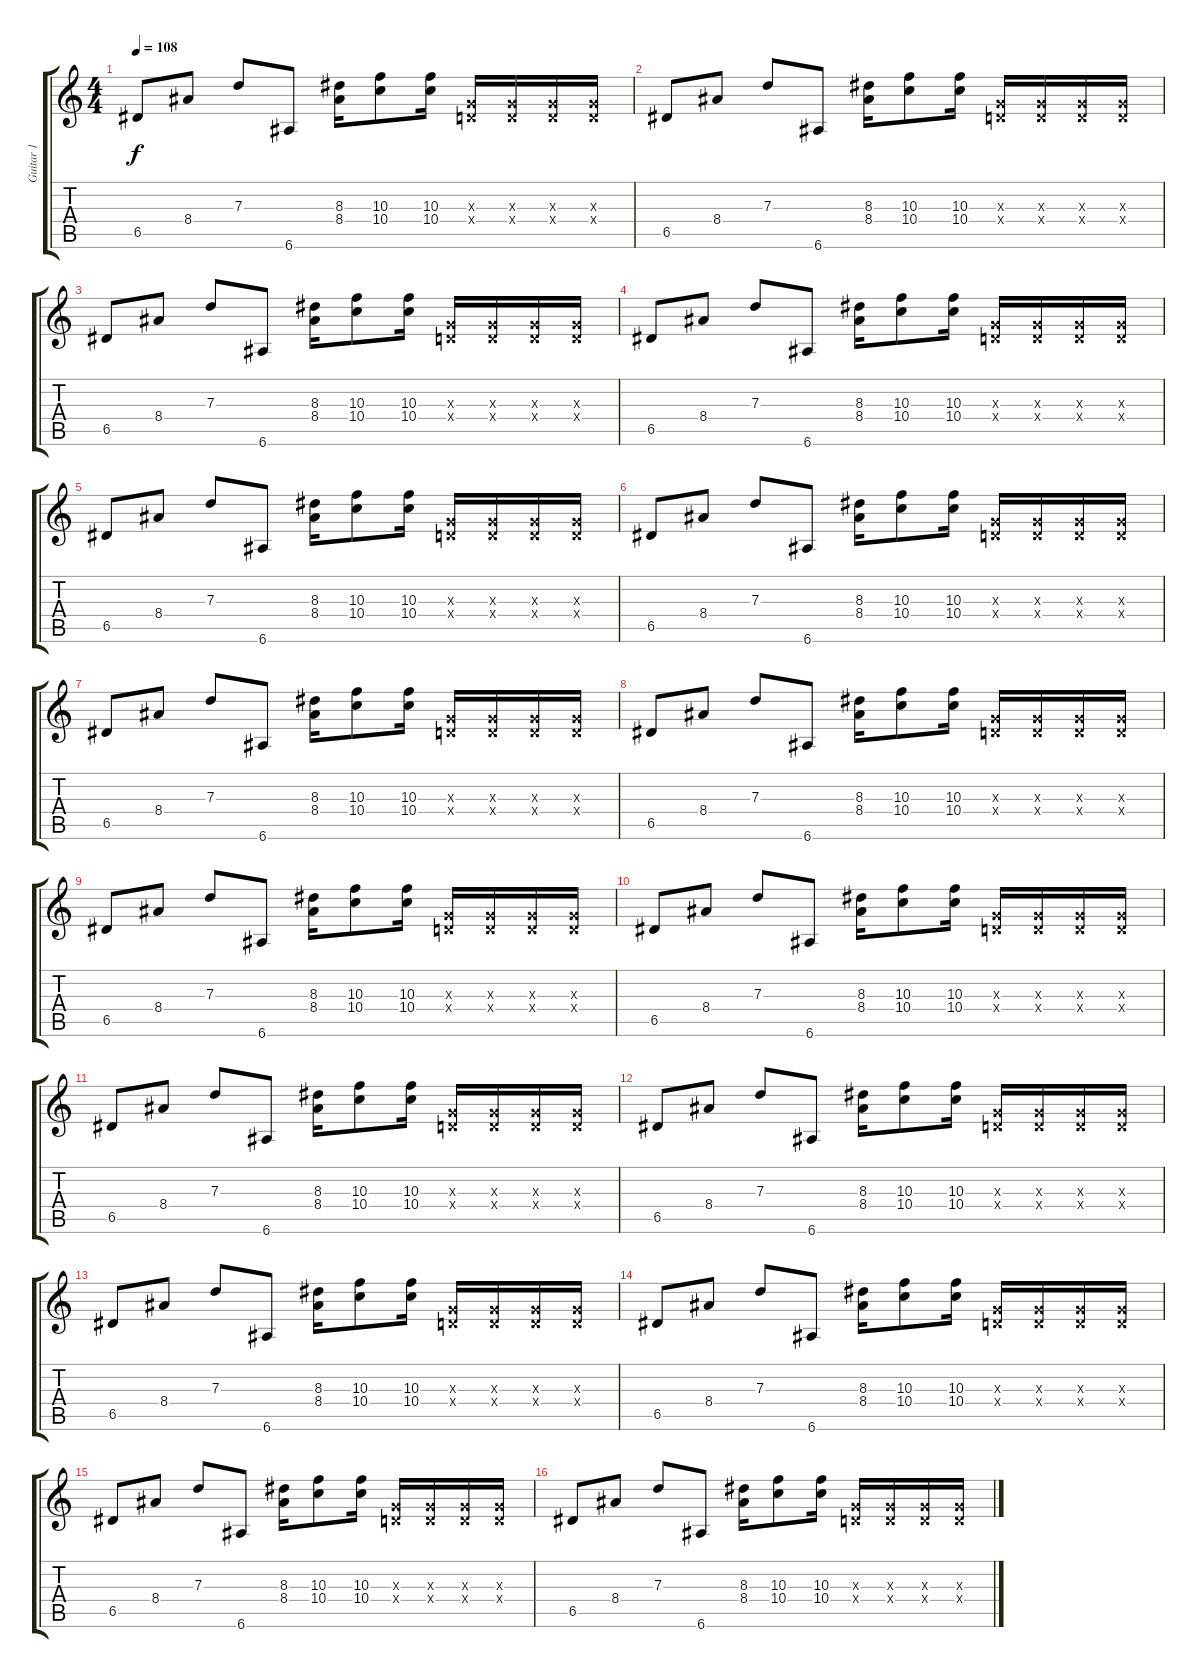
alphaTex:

\track ("Guitar 1" "Guitar 1") {instrument acousticguitarnylon}
\staff {score tabs}
\tuning (E4 B3 G3 D3 A2 E2) {hide}
\ts (4 4)
\tempo 108
\clef g2
\ks c
6.5.8{dy f} 8.4.8 7.3.8 6.6.8 (8.3 8.4).16 (10.3 10.4).8 (10.3 10.4).16 (0.3{x} 0.4{x}).16 (0.3{x} 0.4{x}).16 (0.3{x} 0.4{x}).16 (0.3{x} 0.4{x}).16 |
6.5.8 8.4.8 7.3.8 6.6.8 (8.3 8.4).16 (10.3 10.4).8 (10.3 10.4).16 (0.3{x} 0.4{x}).16 (0.3{x} 0.4{x}).16 (0.3{x} 0.4{x}).16 (0.3{x} 0.4{x}).16 |
6.5.8 8.4.8 7.3.8 6.6.8 (8.3 8.4).16 (10.3 10.4).8 (10.3 10.4).16 (0.3{x} 0.4{x}).16 (0.3{x} 0.4{x}).16 (0.3{x} 0.4{x}).16 (0.3{x} 0.4{x}).16 |
6.5.8 8.4.8 7.3.8 6.6.8 (8.3 8.4).16 (10.3 10.4).8 (10.3 10.4).16 (0.3{x} 0.4{x}).16 (0.3{x} 0.4{x}).16 (0.3{x} 0.4{x}).16 (0.3{x} 0.4{x}).16 |
6.5.8 8.4.8 7.3.8 6.6.8 (8.3 8.4).16 (10.3 10.4).8 (10.3 10.4).16 (0.3{x} 0.4{x}).16 (0.3{x} 0.4{x}).16 (0.3{x} 0.4{x}).16 (0.3{x} 0.4{x}).16 |
6.5.8 8.4.8 7.3.8 6.6.8 (8.3 8.4).16 (10.3 10.4).8 (10.3 10.4).16 (0.3{x} 0.4{x}).16 (0.3{x} 0.4{x}).16 (0.3{x} 0.4{x}).16 (0.3{x} 0.4{x}).16 |
6.5.8 8.4.8 7.3.8 6.6.8 (8.3 8.4).16 (10.3 10.4).8 (10.3 10.4).16 (0.3{x} 0.4{x}).16 (0.3{x} 0.4{x}).16 (0.3{x} 0.4{x}).16 (0.3{x} 0.4{x}).16 |
6.5.8 8.4.8 7.3.8 6.6.8 (8.3 8.4).16 (10.3 10.4).8 (10.3 10.4).16 (0.3{x} 0.4{x}).16 (0.3{x} 0.4{x}).16 (0.3{x} 0.4{x}).16 (0.3{x} 0.4{x}).16 |
6.5.8 8.4.8 7.3.8 6.6.8 (8.3 8.4).16 (10.3 10.4).8 (10.3 10.4).16 (0.3{x} 0.4{x}).16 (0.3{x} 0.4{x}).16 (0.3{x} 0.4{x}).16 (0.3{x} 0.4{x}).16 |
6.5.8 8.4.8 7.3.8 6.6.8 (8.3 8.4).16 (10.3 10.4).8 (10.3 10.4).16 (0.3{x} 0.4{x}).16 (0.3{x} 0.4{x}).16 (0.3{x} 0.4{x}).16 (0.3{x} 0.4{x}).16 |
6.5.8 8.4.8 7.3.8 6.6.8 (8.3 8.4).16 (10.3 10.4).8 (10.3 10.4).16 (0.3{x} 0.4{x}).16 (0.3{x} 0.4{x}).16 (0.3{x} 0.4{x}).16 (0.3{x} 0.4{x}).16 |
6.5.8 8.4.8 7.3.8 6.6.8 (8.3 8.4).16 (10.3 10.4).8 (10.3 10.4).16 (0.3{x} 0.4{x}).16 (0.3{x} 0.4{x}).16 (0.3{x} 0.4{x}).16 (0.3{x} 0.4{x}).16 |
6.5.8 8.4.8 7.3.8 6.6.8 (8.3 8.4).16 (10.3 10.4).8 (10.3 10.4).16 (0.3{x} 0.4{x}).16 (0.3{x} 0.4{x}).16 (0.3{x} 0.4{x}).16 (0.3{x} 0.4{x}).16 |
6.5.8 8.4.8 7.3.8 6.6.8 (8.3 8.4).16 (10.3 10.4).8 (10.3 10.4).16 (0.3{x} 0.4{x}).16 (0.3{x} 0.4{x}).16 (0.3{x} 0.4{x}).16 (0.3{x} 0.4{x}).16 |
6.5.8 8.4.8 7.3.8 6.6.8 (8.3 8.4).16 (10.3 10.4).8 (10.3 10.4).16 (0.3{x} 0.4{x}).16 (0.3{x} 0.4{x}).16 (0.3{x} 0.4{x}).16 (0.3{x} 0.4{x}).16 |
6.5.8 8.4.8 7.3.8 6.6.8 (8.3 8.4).16 (10.3 10.4).8 (10.3 10.4).16 (0.3{x} 0.4{x}).16 (0.3{x} 0.4{x}).16 (0.3{x} 0.4{x}).16 (0.3{x} 0.4{x}).16
